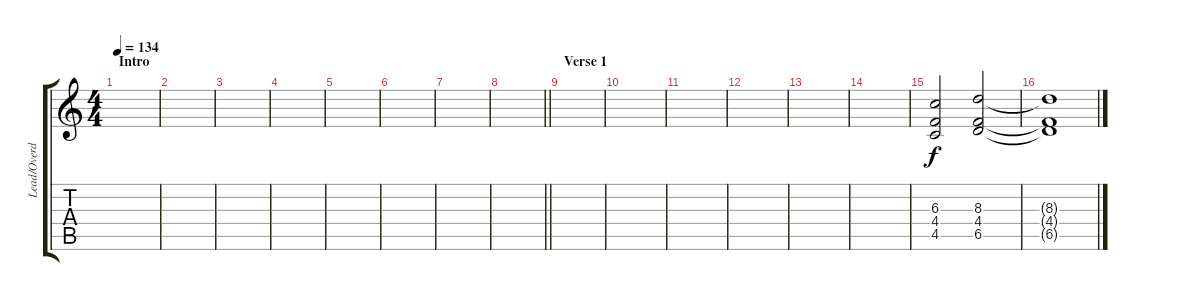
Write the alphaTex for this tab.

\track ("Lead/Overdub 2" "Lead/Overd") {instrument distortionguitar}
\staff {score tabs}
\tuning (Eb4 Bb3 Gb3 Db3 Ab2 Eb2) {hide}
\ts (4 4)
\section ("" "Intro")
\tempo 134
\clef g2
\ks c
|
|
|
|
|
|
|
\barLineRight lightlight
|
\section ("" "Verse 1")
|
|
|
|
|
|
(6.3 4.4 4.5).2{volume 9 instrument synthstrings2} (8.3 4.4 6.5).2 |
(8.3{t} 4.4{t} 6.5{t}).1
